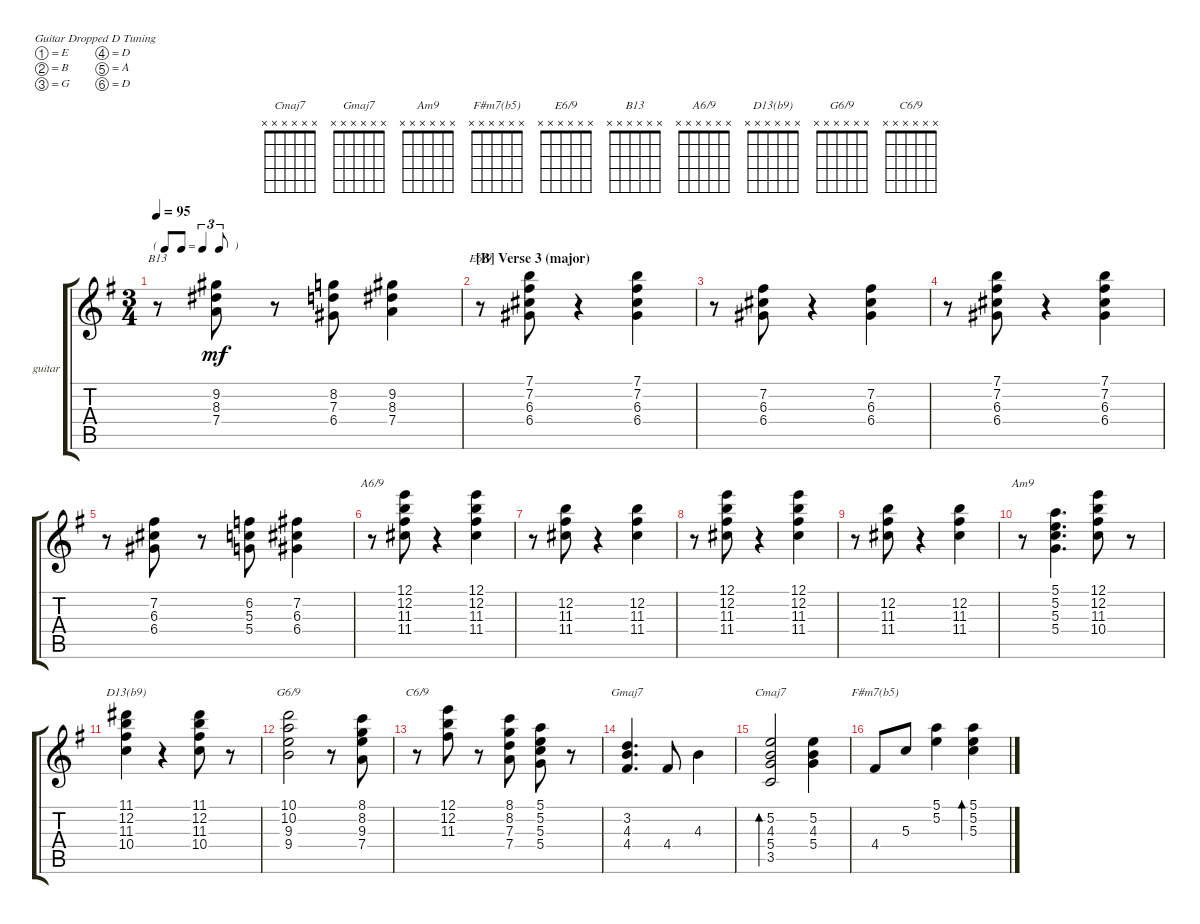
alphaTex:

\defaultSystemsLayout 4
\bracketExtendMode groupsimilarinstruments
\firstSystemTrackNameOrientation horizontal
\otherSystemsTrackNameOrientation horizontal
\track ("guitar: Mundell Lowe" "guitar") {instrument electricguitarclean}
\staff {score tabs}
\tuning (E4 B3 G3 D3 A2 D2)
\chord ("Cmaj7" x x x x x x)
\chord ("Gmaj7" x x x x x x)
\chord ("Am9" x x x x x x)
\chord ("F#m7(b5)" x x x x x x)
\chord ("E6/9" x x x x x x)
\chord ("B13" x x x x x x)
\chord ("A6/9" x x x x x x)
\chord ("D13(b9)" x x x x x x)
\chord ("G6/9" x x x x x x)
\chord ("C6/9" x x x x x x)
\ts (3 4)
\tf triplet8th
\scale
0.207317
\tempo 95
\accidentals auto
\clef g2
\ottava regular
\simile none
\ks g
r.8{ch "B13" dy mf} (9.2 8.3 7.4).8 r.8 (8.2 7.3 6.4).8 (9.2 8.3 7.4).4 |
\section ("B" "Verse 3 (major)")
r.8{ch "E6/9"} (7.1 7.2 6.3 6.4).8 r.4 (7.1 7.2 6.3 6.4).4 |
r.8 (7.2 6.3 6.4).8 r.4 (7.2 6.3 6.4).4 |
r.8 (7.1 7.2 6.3 6.4).8 r.4 (7.1 7.2 6.3 6.4).4 |
r.8 (7.2 6.3 6.4).8 r.8 (6.2 5.3 5.4).8 (7.2 6.3 6.4).4 |
r.8{ch "A6/9"} (12.1 12.2 11.3 11.4).8 r.4 (12.1 12.2 11.3 11.4).4 |
r.8 (12.2 11.3 11.4).8 r.4 (12.2 11.3 11.4).4 |
r.8 (12.1 12.2 11.3 11.4).8 r.4 (12.1 12.2 11.3 11.4).4 |
r.8 (12.2 11.3 11.4).8 r.4 (12.2 11.3 11.4).4 |
r.8{ch "Am9"} (5.1 5.2 5.3 5.4).4{d} (12.1 12.2 11.3 10.4).8 r.8 |
(11.1 12.2 11.3 10.4).4{ch "D13(b9)"} r.4 (11.1 12.2 11.3 10.4).8 r.8 |
(10.1 10.2 9.3 9.4).2{ch "G6/9"} r.8 (8.1 8.2 9.3 7.4).8 |
r.8{ch "C6/9"} (12.1 12.2 11.3).8 r.8 (8.1 8.2 7.4 7.3).8 (5.1 5.2 5.3 5.4).8 r.8 |
(3.2 4.3 4.4).4{d ch "Gmaj7"} 4.4.8 4.3.4 |
(3.5 5.4 4.3 5.2).2{bd 123 ch "Cmaj7"} (4.3 5.2 5.4).4 |
4.4.8{ch "F#m7(b5)"} 5.3.8 (5.2 5.1).4 (5.1 5.2 5.3).4{bd 121}
